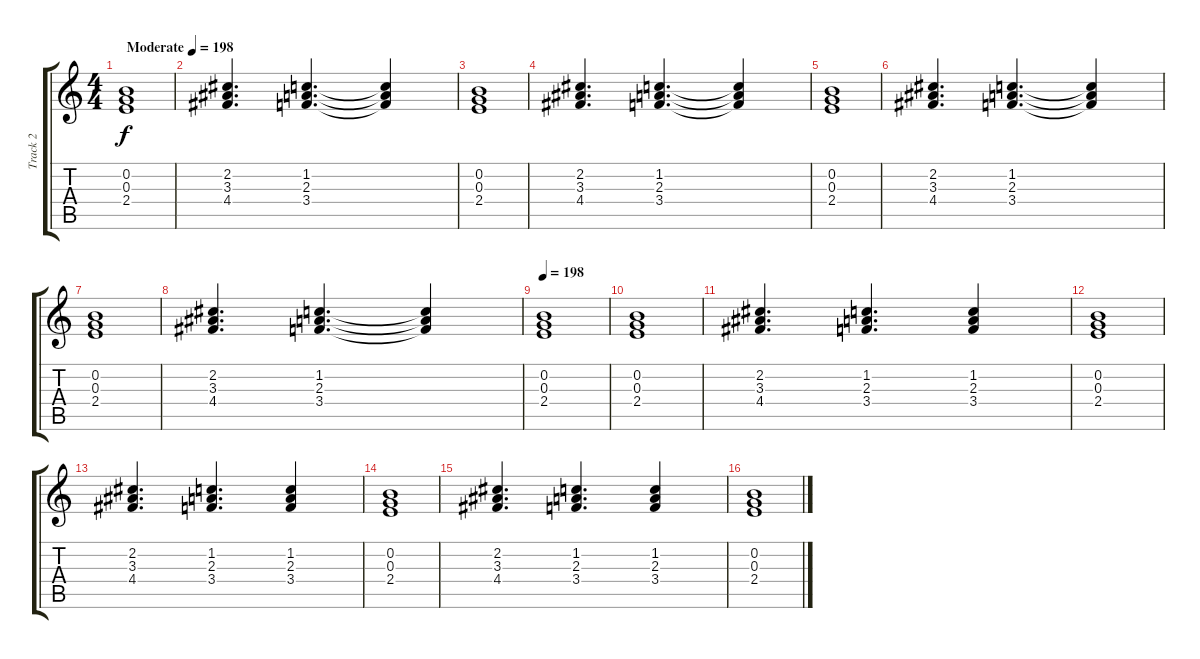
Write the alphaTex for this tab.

\track ("Track 2" "Track 2") {instrument overdrivenguitar}
\staff {score tabs}
\tuning (E4 B3 G3 D3 A2 E2) {hide}
\ts (4 4)
\tempo (198 "Moderate")
\tempo 132
\tempo (198 "Moderate")
\clef g2
\ks c
(0.2 0.3 2.4).1{dy f instrument overdrivenguitar} |
(2.2 3.3 4.4).4{d} (1.2 2.3 3.4).4{d} (1.2{t} 2.3{t} 3.4{t}).4 |
(0.2 0.3 2.4).1 |
(2.2 3.3 4.4).4{d} (1.2 2.3 3.4).4{d} (1.2{t} 2.3{t} 3.4{t}).4 |
(0.2 0.3 2.4).1 |
(2.2 3.3 4.4).4{d} (1.2 2.3 3.4).4{d} (1.2{t} 2.3{t} 3.4{t}).4 |
(0.2 0.3 2.4).1 |
(2.2 3.3 4.4).4{d} (1.2 2.3 3.4).4{d} (1.2{t} 2.3{t} 3.4{t}).4 |
\tempo 198
(0.2 0.3 2.4).1 |
(0.2 0.3 2.4).1 |
(2.2 3.3 4.4).4{d} (1.2 2.3 3.4).4{d} (1.2 2.3 3.4).4 |
(0.2 0.3 2.4).1 |
(2.2 3.3 4.4).4{d} (1.2 2.3 3.4).4{d} (1.2 2.3 3.4).4 |
(0.2 0.3 2.4).1 |
(2.2 3.3 4.4).4{d} (1.2 2.3 3.4).4{d} (1.2 2.3 3.4).4 |
(0.2 0.3 2.4).1
